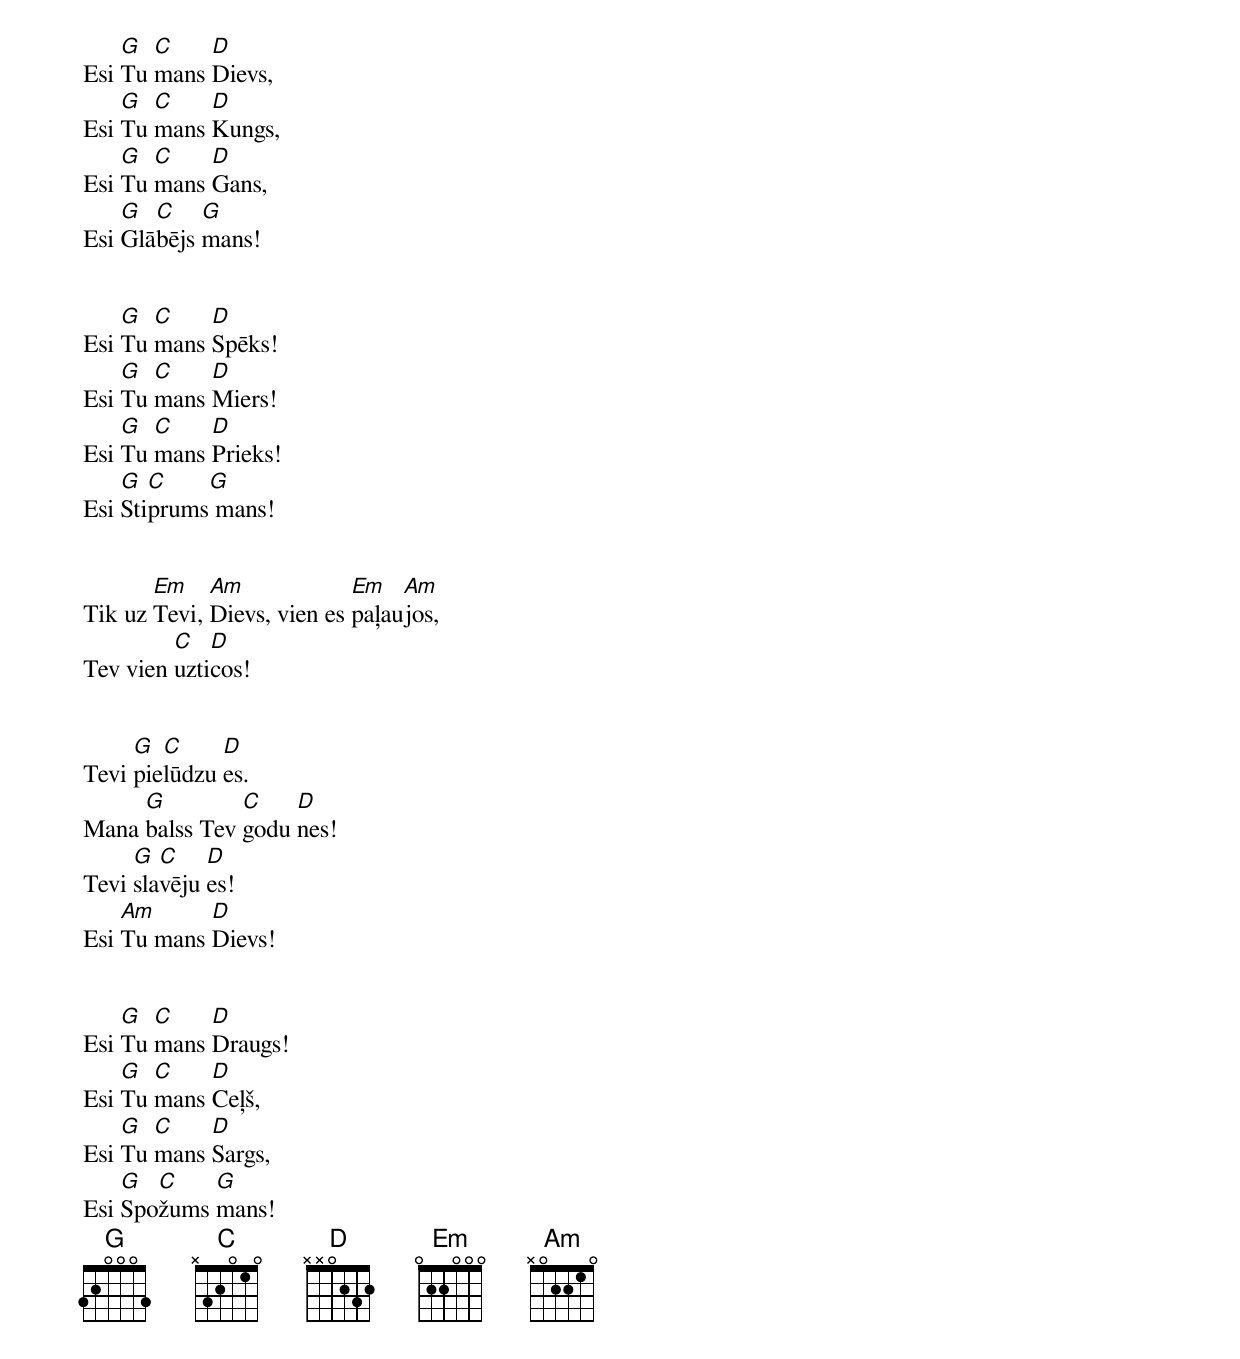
    G  C    D
Esi Tu mans Dievs,
    G  C    D
Esi Tu mans Kungs,
    G  C    D
Esi Tu mans Gans,
    G  C    G
Esi Glābējs mans!


    G  C    D
Esi Tu mans Spēks!
    G  C    D
Esi Tu mans Miers!
    G  C    D
Esi Tu mans Prieks!
    G  C    G
Esi Stiprums mans!


       Em    Am             Em   Am
Tik uz Tevi, Dievs, vien es paļaujos,
         C   D
Tev vien uzticos!


     G  C     D
Tevi pielūdzu es.
     G         C    D
Mana balss Tev godu nes!
     G  C    D
Tevi slavēju es!
    Am      D
Esi Tu mans Dievs!


    G  C    D
Esi Tu mans Draugs!
    G  C    D
Esi Tu mans Ceļš,
    G  C    D
Esi Tu mans Sargs,
    G  C    G
Esi Spožums mans!
